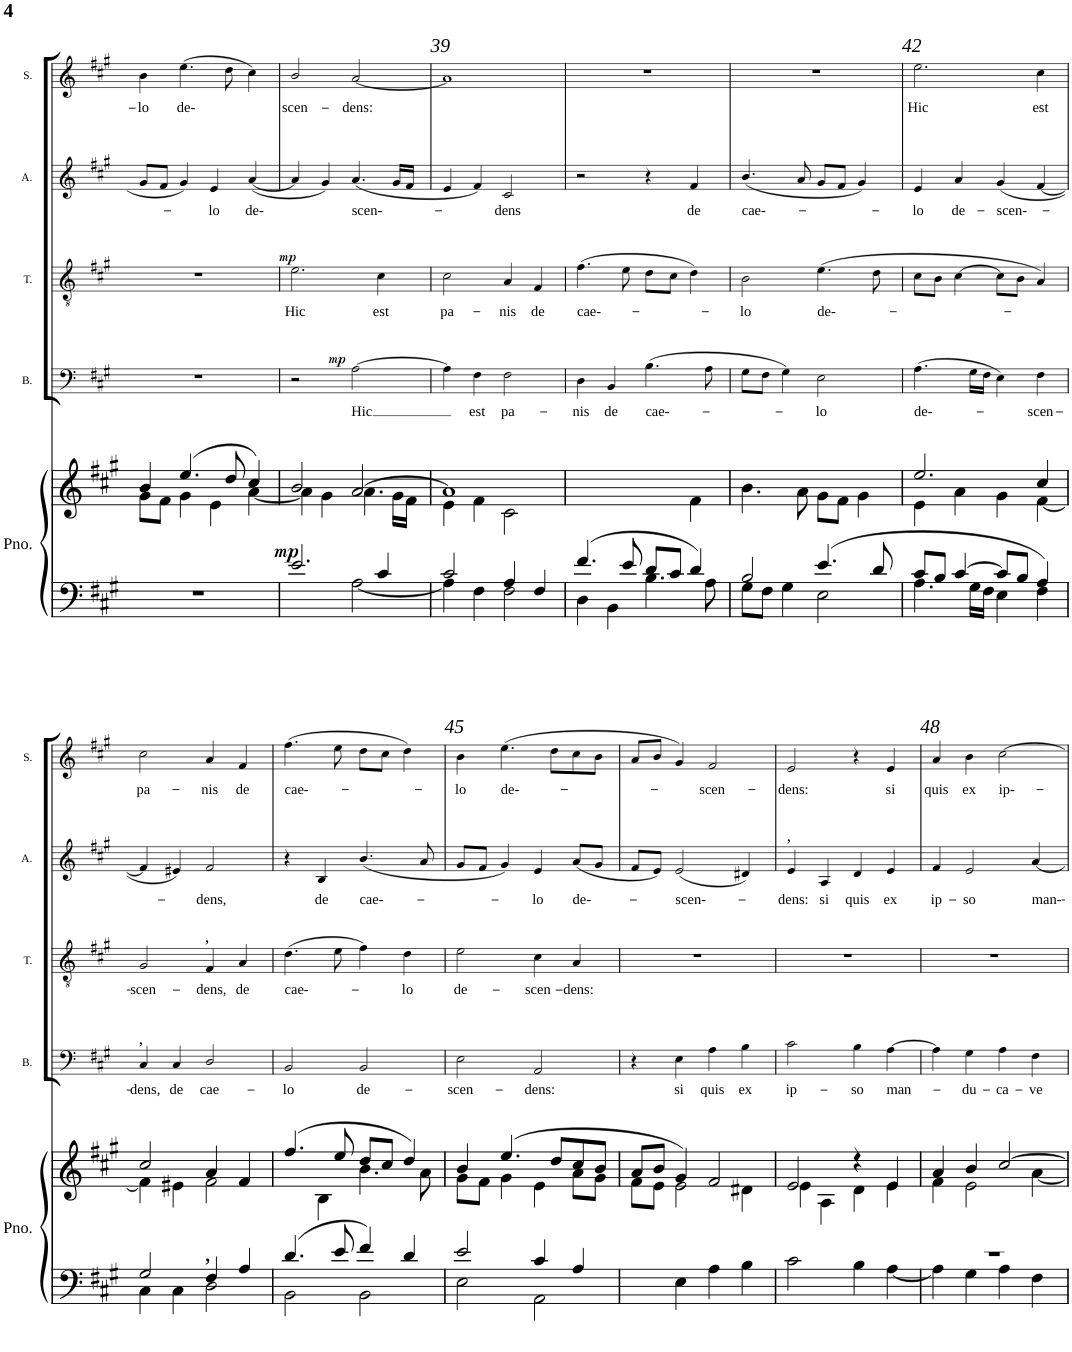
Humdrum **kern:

**kern	**kern	**dynam	**kern	**text	**dynam	**kern	**text	**dynam	**kern	**text	**kern	**text
*part5	*part5	*part5	*part4	*part4	*part4	*part3	*part3	*part3	*part2	*part2	*part1	*part1
*staff6	*staff5	*staff5/6	*staff4	*staff4	*staff4	*staff3	*staff3	*staff3	*staff2	*staff2	*staff1	*staff1
*I"Piano (for  rehearsal)	*	*	*I"Bass	*	*	*I"Tenor	*	*	*I"Alto	*	*I"Soprano	*
*I'Pno.	*	*	*I'B.	*	*	*I'T.	*	*	*I'A.	*	*I'S.	*
!!LO:PB:g=z
*clefF4	*clefG2	*	*clefF4	*	*	*clefGv2	*	*	*clefG2	*	*clefG2	*
*k[f#c#g#]	*k[f#c#g#]	*	*k[f#c#g#]	*	*	*k[f#c#g#]	*	*	*k[f#c#g#]	*	*k[f#c#g#]	*
*A:	*A:	*	*A:	*	*	*A:	*	*	*A:	*	*A:	*
*M4/4	*M4/4	*	*M4/4	*	*	*M4/4	*	*	*M4/4	*	*M4/4	*
*met(c)	*met(c)	*	*met(c)	*	*	*met(c)	*	*	*met(c)	*	*met(c)	*
=37	=37	=37	=37	=37	=37	=37	=37	=37	=37	=37	=37	=37
*	*^	*	*	*	*	*	*	*	*	*	*	*
!	!	!	!	!	!	!	!	!	!	!	!	!	!LO:LY:b
1r	4b/	8g#\L	.	1r	.	.	1r	.	.	8g#/L	.	4b\	-lo
.	.	8f#\J	.	.	.	.	.	.	.	8f#/J	.	.	.
!	!	!	!	!	!	!	!	!	!	!	!	!	!LO:LY:b
.	(>4.ee/	4g#\	.	.	.	.	.	.	.	4g#/	.	(>4.ee\	de-
!	!	!	!	!	!	!	!	!	!	!	!LO:LY:b	!	!
.	.	4e\	.	.	.	.	.	.	.	4e/	-lo	.	.
.	8dd/	.	.	.	.	.	.	.	.	.	.	8dd\	.
!	!	!	!	!	!	!	!	!	!	!	!LO:LY:b	!	!
.	4cc#/)	[4a\	.	.	.	.	.	.	.	(<[4a/	de-	4cc#\)	.
=38	=38	=38	=38	=38	=38	=38	=38	=38	=38	=38	=38	=38	=38
*^	*	*	*	*	*	*	*	*	*	*	*	*	*
!	!	!	!	!LO:DY:a=2	!	!	!	!	!LO:LY:b	!LO:DY:a	!	!	!	!LO:LY:b
2.e/	2ryy	2b/	4a\]	mp	2r	.	.	2.e\	Hic	mp	4a/]	.	2b/	scen-
.	.	.	4g#\	.	.	.	.	.	.	.	4g#/)	.	.	.
!	!	!	!	!	!	!LO:LY:b	!LO:DY:a	!	!	!	!	!LO:LY:b	!	!LO:LY:b
.	[2A\	[2a/	4.a\	.	[2A\	Hic	mp	.	.	.	(<4.a/	scen--	[2a/	-dens:
!	!	!	!	!	!	!	!	!	!LO:LY:b	!	!	!	!	!
4c#/	.	.	.	.	.	.	.	4c#\	est	.	.	.	.	.
.	.	.	16g#\LL	.	.	.	.	.	.	.	16g#/LL	.	.	.
.	.	.	16f#\JJ	.	.	.	.	.	.	.	16f#/JJ	.	.	.
=39	=39	=39	=39	=39	=39	=39	=39	=39	=39	=39	=39	=39	=39	=39
!	!	!	!	!	!	!	!	!	!LO:LY:b	!	!	!	!	!
2c#/	4A\]	1a]	4e\	.	4A\]	.	.	2c#\	pa-	.	4e/	.	1a]	.
!	!	!	!	!	!	!LO:LY:b	!	!	!	!	!	!	!	!
.	4F#\	.	4f#\	.	4F#\	est	.	.	.	.	4f#/)	.	.	.
!	!	!	!	!	!	!LO:LY:b	!	!	!LO:LY:b	!	!	!LO:LY:b	!	!
4A/	2F#\	.	2c#\	.	2F#\	pa-	.	4A/	-nis	.	2c#/	-dens	.	.
!	!	!	!	!	!	!	!	!	!LO:LY:b	!	!	!	!	!
4F#/	.	.	.	.	.	.	.	4F#/	de	.	.	.	.	.
=40	=40	=40	=40	=40	=40	=40	=40	=40	=40	=40	=40	=40	=40	=40
!	!	!	!	!	!	!LO:LY:b	!	!	!LO:LY:b	!	!	!	!	!
4.f#/	4D\	1ryy	2.ryy	.	4D\	-nis	.	(>4.f#\	cae--	.	2r	.	1r	.
!	!	!	!	!	!	!LO:LY:b	!	!	!	!	!	!	!	!
.	4BB\	.	.	.	4BB/	de	.	.	.	.	.	.	.	.
8e/	.	.	.	.	.	.	.	8e\	.	.	.	.	.	.
!	!	!	!	!	!	!LO:LY:b	!	!	!	!	!	!	!	!
8d/L	4.B\	.	.	.	(>4.B\	cae--	.	8d\L	.	.	4r	.	.	.
8c#/J	.	.	.	.	.	.	.	8c#\J	.	.	.	.	.	.
!	!	!	!	!	!	!	!	!	!	!	!	!LO:LY:b	!	!
4d/	.	.	4f#\	.	.	.	.	4d\)	.	.	4f#/	de	.	.
.	8A\	.	.	.	8A\	.	.	.	.	.	.	.	.	.
=41	=41	=41	=41	=41	=41	=41	=41	=41	=41	=41	=41	=41	=41	=41
!	!	!	!	!	!	!	!	!	!LO:LY:b	!	!	!LO:LY:b	!	!
2B/	8G#\L	1ryy	4.b\	.	8G#\L	.	.	2B\	-lo	.	(<4.b/	cae--	1r	.
.	8F#\J	.	.	.	8F#\J	.	.	.	.	.	.	.	.	.
.	4G#\	.	.	.	4G#\)	.	.	.	.	.	.	.	.	.
.	.	.	8a\	.	.	.	.	.	.	.	8a/	.	.	.
!	!	!	!	!	!	!LO:LY:b	!	!	!LO:LY:b	!	!	!	!	!
4.e/	2E\	.	8g#\L	.	2E\	-lo	.	(>4.e\	de--	.	8g#/L	.	.	.
.	.	.	8f#\J	.	.	.	.	.	.	.	8f#/J	.	.	.
.	.	.	4g#\	.	.	.	.	.	.	.	4g#/)	.	.	.
8d/	.	.	.	.	.	.	.	8d\	.	.	.	.	.	.
=42	=42	=42	=42	=42	=42	=42	=42	=42	=42	=42	=42	=42	=42	=42
!	!	!	!	!	!	!LO:LY:b	!	!	!	!	!	!LO:LY:b	!	!LO:LY:b
8c#/L	4.A\	2.ee/	4e\	.	(>4.A\	de--	.	8c#\L	.	.	4e/	-lo	2.ee\	Hic
8B/J	.	.	.	.	.	.	.	8B\J	.	.	.	.	.	.
!	!	!	!	!	!	!	!	!	!	!	!	!LO:LY:b	!	!
[4c#/	.	.	4a\	.	.	.	.	[4c#\	.	.	4a/	de-	.	.
.	16G#\LL	.	.	.	16G#\LL	.	.	.	.	.	.	.	.	.
.	16F#\JJ	.	.	.	16F#\JJ	.	.	.	.	.	.	.	.	.
!	!	!	!	!	!	!	!	!	!	!	!	!LO:LY:b	!	!
8c#/L]	4E\	.	4g#\	.	4E\)	.	.	8c#\L]	.	.	(<4g#/	-scen--	.	.
8B/J	.	.	.	.	.	.	.	8B\J	.	.	.	.	.	.
!	!	!	!	!	!	!LO:LY:b	!	!	!	!	!	!	!	!LO:LY:b
4A/	4F#\	4cc#/	[4f#\	.	4F#\	-scen-	.	4A/)	.	.	[4f#/	.	4cc#\	est
!!LO:LB:g=z
=43	=43	=43	=43	=43	=43	=43	=43	=43	=43	=43	=43	=43	=43	=43
!	!	!	!	!	!LO:TX:a:t=,	!	!	!	!	!	!	!	!	!
!	!	!	!	!	!	!LO:LY:b	!	!	!LO:LY:b	!	!	!	!	!LO:LY:b
2G#/	4C#\	2cc#/	4f#\]	.	4C#/	-dens,	.	2G#/	-scen-	.	4f#/]	.	2cc#\	pa-
!	!	!	!	!	!	!LO:LY:b	!	!	!	!	!	!	!	!
.	4C#\	.	4e#X\	.	4C#/	de	.	.	.	.	4e#X/)	.	.	.
!	!	!	!	!	!	!	!	!LO:TX:a:t=,	!	!	!	!	!	!
!LO:TX:a:t=,	!	!	!	!	!	!	!	!	!	!	!	!	!	!
!	!	!	!	!	!	!LO:LY:b	!	!	!LO:LY:b	!	!	!LO:LY:b	!	!LO:LY:b
4F#/	2D\	4a/	2f#\	.	2D/	cae-	.	4F#/	-dens,	.	2f#/	-dens,	4a/	-nis
!	!	!	!	!	!	!	!	!	!LO:LY:b	!	!	!	!	!LO:LY:b
4A/	.	4f#/	.	.	.	.	.	4A/	de	.	.	.	4f#/	de
=44	=44	=44	=44	=44	=44	=44	=44	=44	=44	=44	=44	=44	=44	=44
!	!	!	!	!	!	!LO:LY:b	!	!	!LO:LY:b	!	!	!	!	!LO:LY:b
4.d/	2BB\	(>4.ff#/	4ryy	.	2BB/	-lo	.	(>4.d\	cae--	.	4r	.	(>4.ff#\	cae--
!	!	!	!	!	!	!	!	!	!	!	!	!LO:LY:b	!	!
.	.	.	4B\	.	.	.	.	.	.	.	4B/	de	.	.
8e/	.	8ee/	.	.	.	.	.	8e\	.	.	.	.	8ee\	.
!	!	!	!	!	!	!LO:LY:b	!	!	!	!	!	!LO:LY:b	!	!
4f#/	2BB\	8dd/L	4.b\	.	2BB/	de-	.	4f#\)	.	.	(<4.b/	cae--	8dd\L	.
.	.	8cc#/J	.	.	.	.	.	.	.	.	.	.	8cc#\J	.
!	!	!	!	!	!	!	!	!	!LO:LY:b	!	!	!	!	!
4d/	.	4dd/)	.	.	.	.	.	4d\	-lo	.	.	.	4dd\)	.
.	.	.	8a\	.	.	.	.	.	.	.	8a/	.	.	.
=45	=45	=45	=45	=45	=45	=45	=45	=45	=45	=45	=45	=45	=45	=45
!	!	!	!	!	!	!LO:LY:b	!	!	!LO:LY:b	!	!	!	!	!LO:LY:b
2e/	2E\	4b/	8g#\L	.	2E\	-scen-	.	2e\	de-	.	8g#/L	.	4b\	-lo
.	.	.	8f#\J	.	.	.	.	.	.	.	8f#/J	.	.	.
!	!	!	!	!	!	!	!	!	!	!	!	!	!	!LO:LY:b
.	.	(>4.ee/	4g#\	.	.	.	.	.	.	.	4g#/)	.	(>4.ee\	de--
!	!	!	!	!	!	!LO:LY:b	!	!	!LO:LY:b	!	!	!LO:LY:b	!	!
4c#/	2AA\	.	4e\	.	2AA/	-dens:	.	4c#\	-scen-	.	4e/	-lo	.	.
.	.	8dd/L	.	.	.	.	.	.	.	.	.	.	8dd\L	.
!	!	!	!	!	!	!	!	!	!LO:LY:b	!	!	!LO:LY:b	!	!
4A/	.	8cc#/	8a\L	.	.	.	.	4A/	-dens:	.	(<8a/L	de--	8cc#\	.
.	.	8b/J	8g#\J	.	.	.	.	.	.	.	8g#/J	.	8b\J	.
=46	=46	=46	=46	=46	=46	=46	=46	=46	=46	=46	=46	=46	=46	=46
1ryy	4ryy	8a/L	8f#\L	.	4r	.	.	1r	.	.	8f#/L	.	8a/L	.
.	.	8b/J	8e\J	.	.	.	.	.	.	.	8e/J)	.	8b/J	.
!	!	!	!	!	!	!LO:LY:b	!	!	!	!	!	!LO:LY:b	!	!
.	4E\	4g#/)	2e\	.	4E\	si	.	.	.	.	(<2e/	-scen--	4g#/)	.
!	!	!	!	!	!	!LO:LY:b	!	!	!	!	!	!	!	!LO:LY:b
.	4A\	2f#/	.	.	4A\	quis	.	.	.	.	.	.	2f#/	-scen-
!	!	!	!	!	!	!LO:LY:b	!	!	!	!	!	!	!	!
.	4B\	.	4d#X\	.	4B\	ex	.	.	.	.	4d#X/)	.	.	.
=47	=47	=47	=47	=47	=47	=47	=47	=47	=47	=47	=47	=47	=47	=47
!	!	!	!	!	!	!	!	!	!	!	!LO:TX:a:t=,	!	!	!
!	!	!	!	!	!	!LO:LY:b	!	!	!	!	!	!LO:LY:b	!	!LO:LY:b
1ryy	2c#\	2e/	4e\	.	2c#\	ip-	.	1r	.	.	4e/	-dens:	2e/	-dens:
!	!	!	!	!	!	!	!	!	!	!	!	!LO:LY:b	!	!
.	.	.	4A\	.	.	.	.	.	.	.	4A/	si	.	.
!	!	!	!	!	!	!LO:LY:b	!	!	!	!	!	!LO:LY:b	!	!
.	4B\	4r	4d\	.	4B\	-so	.	.	.	.	4d/	quis	4r	.
!	!	!	!	!	!	!LO:LY:b	!	!	!	!	!	!LO:LY:b	!	!LO:LY:b
.	[4A\	4e/	4e\	.	[4A\	man-	.	.	.	.	4e/	ex	4e/	si
=48	=48	=48	=48	=48	=48	=48	=48	=48	=48	=48	=48	=48	=48	=48
!	!	!	!	!	!	!	!	!	!	!	!	!LO:LY:b	!	!LO:LY:b
1r	4A\]	4a/	4f#\	.	4A\]	.	.	1r	.	.	4f#/	ip-	4a/	quis
!	!	!	!	!	!	!LO:LY:b	!	!	!	!	!	!LO:LY:b	!	!LO:LY:b
.	4G#\	4b/	2e\	.	4G#\	-du-	.	.	.	.	2e/	-so	4b\	ex
!	!	!	!	!	!	!LO:LY:b	!	!	!	!	!	!	!	!LO:LY:b
.	4A\	[2cc#/	.	.	4A\	-ca-	.	.	.	.	.	.	[2cc#\	ip--
!	!	!	!	!	!	!LO:LY:b	!	!	!	!	!	!LO:LY:b	!	!
.	4F#\	.	[4a\	.	4F#\	-ve	.	.	.	.	[4a/	man--	.	.
*v	*v	*	*	*	*	*	*	*	*	*	*	*	*	*
*	*v	*v	*	*	*	*	*	*	*	*	*	*	*
=	=	=	=	=	=	=	=	=	=	=	=	=
*-	*-	*-	*-	*-	*-	*-	*-	*-	*-	*-	*-	*-
